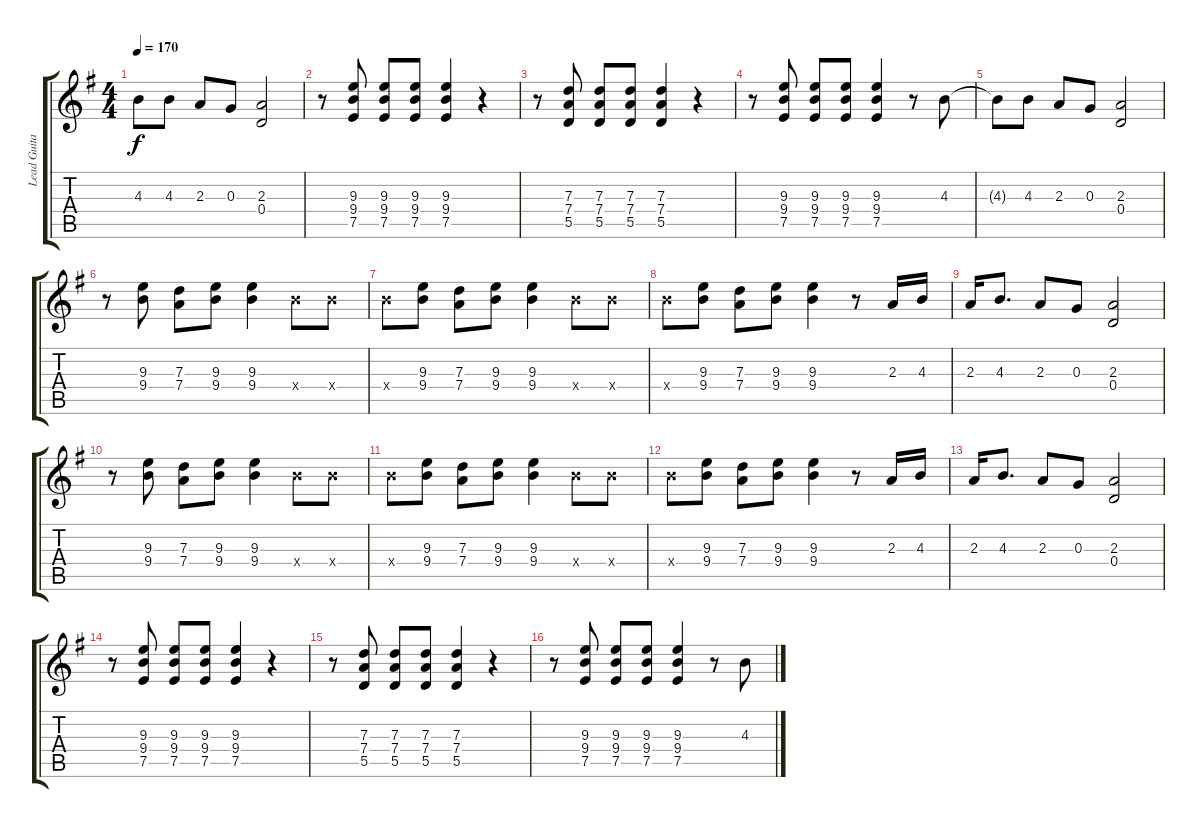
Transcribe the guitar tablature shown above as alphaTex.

\track ("Lead Guitar" "Lead Guita") {instrument overdrivenguitar}
\staff {score tabs}
\tuning (E4 B3 G3 D3 A2 E2) {hide}
\ts (4 4)
\tempo 170
\clef g2
\ks g
4.3{t}.8{dy f} 4.3.8 2.3.8 0.3.8 (2.3 0.4).2 |
r.8 (9.3 9.4 7.5).8 (9.3 9.4 7.5).8 (9.3 9.4 7.5).8 (9.3 9.4 7.5).4 r.4 |
r.8 (7.3 7.4 5.5).8 (7.3 7.4 5.5).8 (7.3 7.4 5.5).8 (7.3 7.4 5.5).4 r.4 |
r.8 (9.3 9.4 7.5).8 (9.3 9.4 7.5).8 (9.3 9.4 7.5).8 (9.3 9.4 7.5).4 r.8 4.3.8 |
4.3{t}.8 4.3.8 2.3.8 0.3.8 (2.3 0.4).2 |
r.8 (9.3 9.4).8 (7.3 7.4).8 (9.3 9.4).8 (9.3 9.4).4 9.4{x}.8 9.4{x}.8 |
9.4{x}.8 (9.3 9.4).8 (7.3 7.4).8 (9.3 9.4).8 (9.3 9.4).4 9.4{x}.8 9.4{x}.8 |
9.4{x}.8 (9.3 9.4).8 (7.3 7.4).8 (9.3 9.4).8 (9.3 9.4).4 r.8 2.3.16 4.3.16 |
2.3.16 4.3.8{d} 2.3.8 0.3.8 (2.3 0.4).2 |
r.8 (9.3 9.4).8 (7.3 7.4).8 (9.3 9.4).8 (9.3 9.4).4 9.4{x}.8 9.4{x}.8 |
9.4{x}.8 (9.3 9.4).8 (7.3 7.4).8 (9.3 9.4).8 (9.3 9.4).4 9.4{x}.8 9.4{x}.8 |
9.4{x}.8 (9.3 9.4).8 (7.3 7.4).8 (9.3 9.4).8 (9.3 9.4).4 r.8 2.3.16 4.3.16 |
2.3.16 4.3.8{d} 2.3.8 0.3.8 (2.3 0.4).2 |
r.8 (9.3 9.4 7.5).8 (9.3 9.4 7.5).8 (9.3 9.4 7.5).8 (9.3 9.4 7.5).4 r.4 |
r.8 (7.3 7.4 5.5).8 (7.3 7.4 5.5).8 (7.3 7.4 5.5).8 (7.3 7.4 5.5).4 r.4 |
r.8 (9.3 9.4 7.5).8 (9.3 9.4 7.5).8 (9.3 9.4 7.5).8 (9.3 9.4 7.5).4 r.8 4.3.8
